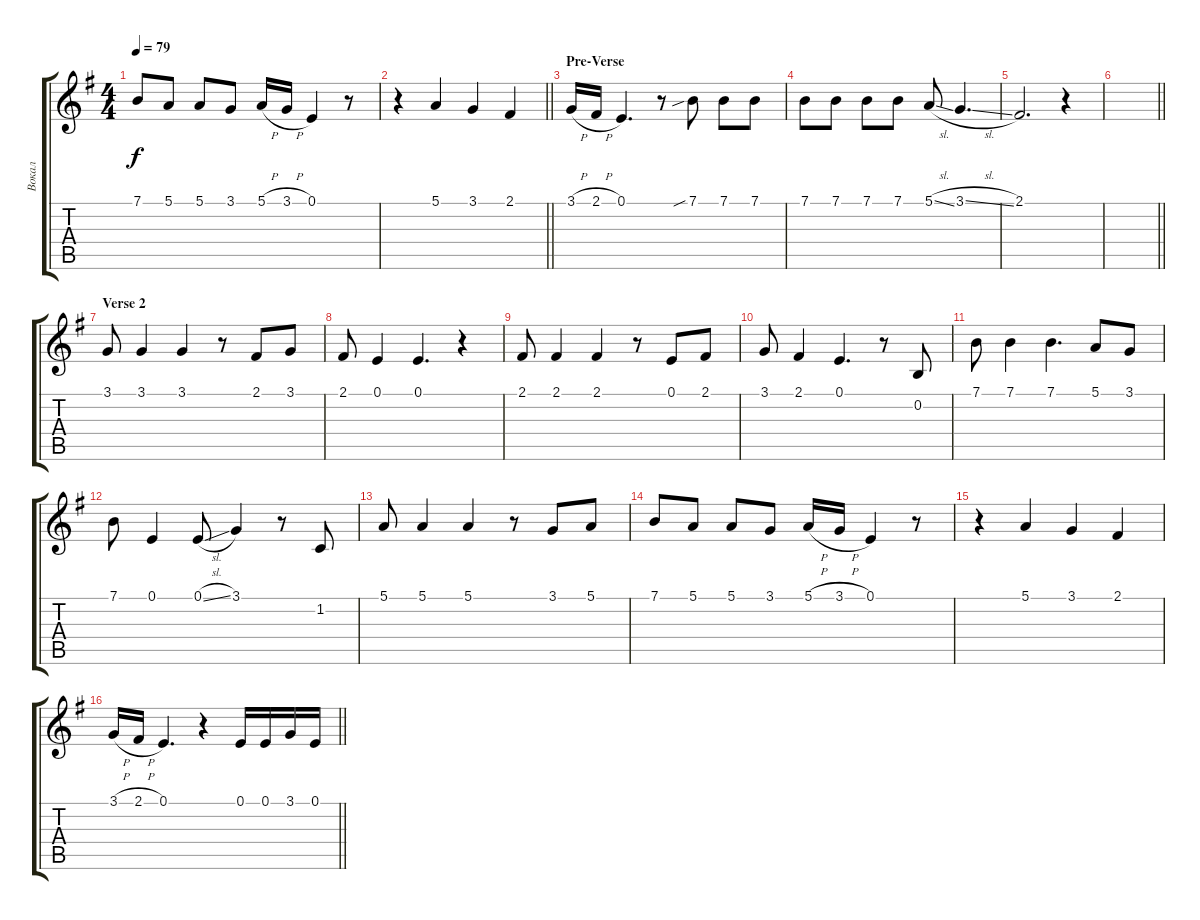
\track ("Вокал" "Вокал") {instrument trumpet}
\staff {score tabs}
\tuning (E4 B3 G3 D3 A2 E2) {hide}
\ts (4 4)
\tempo 79
\clef g2
\ks eminor
7.1.8{dy f} 5.1.8 5.1.8 3.1.8 5.1{h}.16 3.1{h}.16 0.1.4 r.8 |
\barLineRight lightlight
r.4 5.1.4 3.1.4 2.1.4 |
\section ("" "Pre-Verse")
3.1{h}.16 2.1{h}.16 0.1.4{d} r.8 7.1{sib}.8 7.1.8 7.1.8 |
7.1.8 7.1.8 7.1.8 7.1.8 5.1{sl}.8 3.1{sl}.4{d} |
2.1.2{d} r.4 |
\barLineRight lightlight
|
\section ("" "Verse 2")
3.1.8 3.1.4 3.1.4 r.8 2.1.8 3.1.8 |
2.1.8 0.1.4 0.1.4{d} r.4 |
2.1.8 2.1.4 2.1.4 r.8 0.1.8 2.1.8 |
3.1.8 2.1.4 0.1.4{d} r.8 0.2.8 |
7.1.8 7.1.4 7.1.4{d} 5.1.8 3.1.8 |
7.1.8 0.1.4 0.1{sl}.8 3.1.4 r.8 1.2.8 |
5.1.8 5.1.4 5.1.4 r.8 3.1.8 5.1.8 |
7.1.8 5.1.8 5.1.8 3.1.8 5.1{h}.16 3.1{h}.16 0.1.4 r.8 |
r.4 5.1.4 3.1.4 2.1.4 |
\barLineRight lightlight
3.1{h}.16 2.1{h}.16 0.1.4{d} r.4 0.1.16 0.1.16 3.1.16 0.1.16
